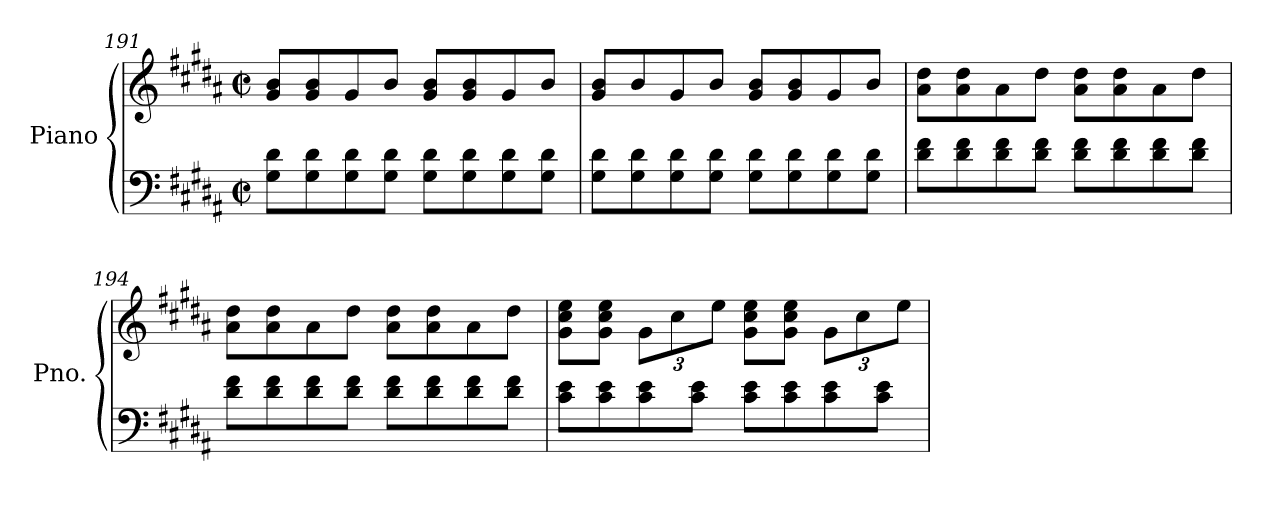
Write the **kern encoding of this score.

**kern	**kern
*part1	*part1
*staff2	*staff1
*I"Piano	*
*I'Pno.	*
*clefF4	*clefG2
*k[f#c#g#d#a#]	*k[f#c#g#d#a#]
*M2/2	*M2/2
*met(c|)	*met(c|)
=191	=191
8G#\ 8d#\L	8g#/ 8b/L
8G#\ 8d#\	8g#/ 8b/
8G#\ 8d#\	8g#/
8G#\ 8d#\J	8b/J
8G#\ 8d#\L	8g#/ 8b/L
8G#\ 8d#\	8g#/ 8b/
8G#\ 8d#\	8g#/
8G#\ 8d#\J	8b/J
!!LO:LB:g=z
=192	=192
8G#\ 8d#\L	8g#/ 8b/L
8G#\ 8d#\	8b/
8G#\ 8d#\	8g#/
8G#\ 8d#\J	8b/J
8G#\ 8d#\L	8g#/ 8b/L
8G#\ 8d#\	8g#/ 8b/
8G#\ 8d#\	8g#/
8G#\ 8d#\J	8b/J
=193	=193
8d#\ 8f#\L	8a#\ 8dd#\L
8d#\ 8f#\	8a#\ 8dd#\
8d#\ 8f#\	8a#\
8d#\ 8f#\J	8dd#\J
8d#\ 8f#\L	8a#\ 8dd#\L
8d#\ 8f#\	8a#\ 8dd#\
8d#\ 8f#\	8a#\
8d#\ 8f#\J	8dd#\J
=194	=194
8d#\ 8f#\L	8a#\ 8dd#\L
8d#\ 8f#\	8a#\ 8dd#\
8d#\ 8f#\	8a#\
8d#\ 8f#\J	8dd#\J
8d#\ 8f#\L	8a#\ 8dd#\L
8d#\ 8f#\	8a#\ 8dd#\
8d#\ 8f#\	8a#\
8d#\ 8f#\J	8dd#\J
!!LO:PB:g=z
=195	=195
8c#\ 8e\L	8g#\ 8cc#\ 8ee\L
8c#\ 8e\	8g#\ 8cc#\ 8ee\J
*	*Xbrackettup
8c#\ 8e\	12g#\L
.	12cc#\
8c#\ 8e\J	.
.	12ee\J
8c#\ 8e\L	8g#\ 8cc#\ 8ee\L
8c#\ 8e\	8g#\ 8cc#\ 8ee\J
8c#\ 8e\	12g#\L
.	12cc#\
8c#\ 8e\J	.
.	12ee\J
=	=
*-	*-
